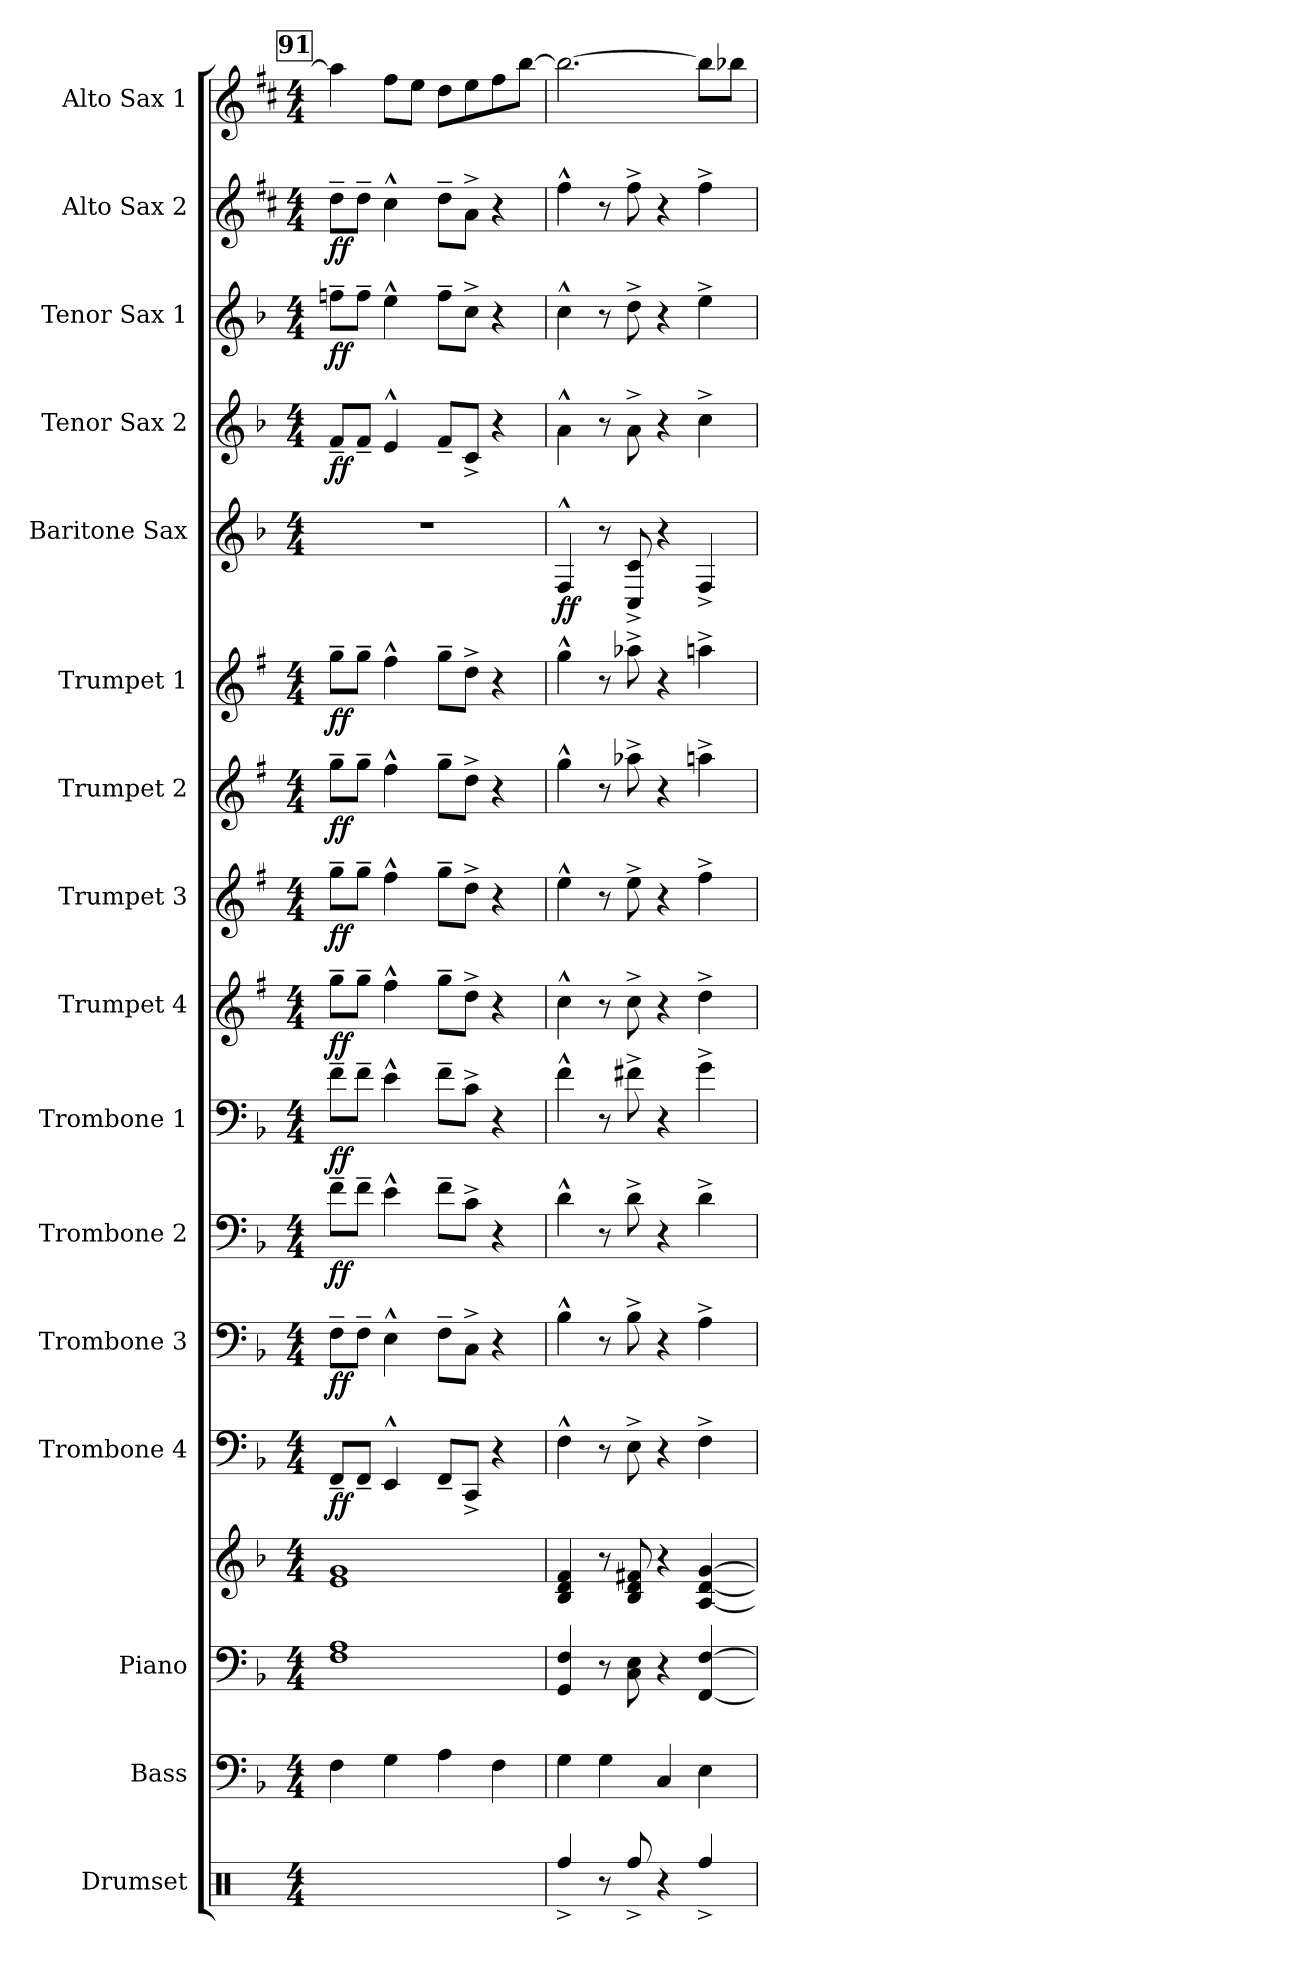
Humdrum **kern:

**kern	**kern	**kern	**kern	**kern	**dynam	**kern	**dynam	**kern	**dynam	**kern	**dynam	**kern	**dynam	**kern	**dynam	**kern	**dynam	**kern	**dynam	**kern	**dynam	**kern	**dynam	**kern	**dynam	**kern	**dynam	**kern
*part16	*part15	*part14	*part14	*part13	*part13	*part12	*part12	*part11	*part11	*part10	*part10	*part9	*part9	*part8	*part8	*part7	*part7	*part6	*part6	*part5	*part5	*part4	*part4	*part3	*part3	*part2	*part2	*part1
*staff17	*staff16	*staff15	*staff14	*staff13	*staff13	*staff12	*staff12	*staff11	*staff11	*staff10	*staff10	*staff9	*staff9	*staff8	*staff8	*staff7	*staff7	*staff6	*staff6	*staff5	*staff5	*staff4	*staff4	*staff3	*staff3	*staff2	*staff2	*staff1
*I"Drumset	*I"Bass	*I"Piano	*	*I"Trombone 4	*	*I"Trombone 3	*	*I"Trombone 2	*	*I"Trombone 1	*	*I"Trumpet 4	*	*I"Trumpet 3	*	*I"Trumpet 2	*	*I"Trumpet 1	*	*I"Baritone Sax	*	*I"Tenor Sax 2	*	*I"Tenor Sax 1	*	*I"Alto Sax 2	*	*I"Alto Sax 1
*I'Drs.	*I'Bass	*I'Piano	*	*I'Tbn. 4	*	*I'Tbn. 3	*	*I'Tbn. 2	*	*I'Tbn. 1	*	*I'Tpt. 4	*	*I'Tpt. 3	*	*I'Tpt. 2	*	*I'Tpt. 1	*	*I'Bari	*	*I'Tenor 2	*	*I'Tenor 1	*	*I'Alto 2	*	*I'Alto 1
*clefX	*clefF4	*clefF4	*clefG2	*clefF4	*	*clefF4	*	*clefF4	*	*clefF4	*	*clefG2	*	*clefG2	*	*clefG2	*	*clefG2	*	*clefG2	*	*clefG2	*	*clefG2	*	*clefG2	*	*clefG2
*	*ITrd7c12	*	*	*	*	*	*	*	*	*	*	*ITrd1c2	*	*ITrd1c2	*	*ITrd1c2	*	*ITrd1c2	*	*ITrd12c21	*	*ITrd8c14	*	*ITrd8c14	*	*ITrd5c9	*	*ITrd5c9
*k[]	*k[b-]	*k[b-]	*k[b-]	*k[b-]	*	*k[b-]	*	*k[b-]	*	*k[b-]	*	*k[b-]	*	*k[b-]	*	*k[b-]	*	*k[b-]	*	*k[b-]	*	*k[b-]	*	*k[b-]	*	*k[b-]	*	*k[b-]
*M4/4	*M4/4	*M4/4	*M4/4	*M4/4	*	*M4/4	*	*M4/4	*	*M4/4	*	*M4/4	*	*M4/4	*	*M4/4	*	*M4/4	*	*M4/4	*	*M4/4	*	*M4/4	*	*M4/4	*	*M4/4
!!LO:REH:place=s1:a:fs=14:t=91
=91	=91	=91	=91	=91	=91	=91	=91	=91	=91	=91	=91	=91	=91	=91	=91	=91	=91	=91	=91	=91	=91	=91	=91	=91	=91	=91	=91	=91
!	!	!	!	!	!LO:DY:b	!	!LO:DY:b	!	!LO:DY:b	!	!LO:DY:b	!	!LO:DY:b	!	!LO:DY:b	!	!LO:DY:b	!	!LO:DY:b	!	!	!	!LO:DY:b	!	!LO:DY:b	!	!LO:DY:b	!
4R	4FF\	1F 1A	1e 1g	8FF~/L	ff	8F~\L	ff	8f~\L	ff	8f~\L	ff	8ff~\L	ff	8ff~\L	ff	8ff~\L	ff	8ff~\L	ff	1r	.	8F~/L	ff	8fn~\L	ff	8f~\L	ff	4cc\]
.	.	.	.	8FF~/J	.	8F~\J	.	8f~\J	.	8f~\J	.	8ff~\J	.	8ff~\J	.	8ff~\J	.	8ff~\J	.	.	.	8F~/J	.	8f~\J	.	8f~\J	.	.
4R	4GG\	.	.	4EE^^/	.	4E^^\	.	4e^^\	.	4e^^\	.	4ee^^\	.	4ee^^\	.	4ee^^\	.	4ee^^\	.	.	.	4E^^/	.	4e^^\	.	4e^^\	.	8a\L
.	.	.	.	.	.	.	.	.	.	.	.	.	.	.	.	.	.	.	.	.	.	.	.	.	.	.	.	8g\J
4R	4AA\	.	.	8FF~/L	.	8F~\L	.	8f~\L	.	8f~\L	.	8ff~\L	.	8ff~\L	.	8ff~\L	.	8ff~\L	.	.	.	8F~/L	.	8f~\L	.	8f~\L	.	8f\L
.	.	.	.	8CC^/J	.	8C^\J	.	8c^\J	.	8c^\J	.	8cc^\J	.	8cc^\J	.	8cc^\J	.	8cc^\J	.	.	.	8C^/J	.	8c^\J	.	8c^\J	.	8g\
4R	4FF\	.	.	4r	.	4r	.	4r	.	4r	.	4r	.	4r	.	4r	.	4r	.	.	.	4r	.	4r	.	4r	.	8a\
.	.	.	.	.	.	.	.	.	.	.	.	.	.	.	.	.	.	.	.	.	.	.	.	.	.	.	.	[8dd\J
!!LO:PB:g=z
=92	=92	=92	=92	=92	=92	=92	=92	=92	=92	=92	=92	=92	=92	=92	=92	=92	=92	=92	=92	=92	=92	=92	=92	=92	=92	=92	=92	=92
*^	*	*	*	*	*	*	*	*	*	*	*	*	*	*	*	*	*	*	*	*	*	*	*	*	*	*	*	*
!	!	!	!	!	!	!	!	!	!	!	!	!	!	!	!	!	!	!	!	!	!	!LO:DY:b	!	!	!	!	!	!	!
4Rff^/	4R\	4GG\	4GG/ 4F/	4B-/ 4d/ 4f/	4F^^\	.	4B-^^\	.	4d^^\	.	4f^^\	.	4b-^^\	.	4dd^^\	.	4ff^^\	.	4ff^^\	.	4FF^^/	ff	4A^^\	.	4c^^\	.	4a^^\	.	2.dd\_
8r	4R\	4GG\	8r	8r	8r	.	8r	.	8r	.	8r	.	8r	.	8r	.	8r	.	8r	.	8r	.	8r	.	8r	.	8r	.	.
8Rff^/	.	.	8C\ 8E\	8B-/ 8d/ 8f#X/	8E^\	.	8B-^\	.	8d^\	.	8f#X^\	.	8b-^\	.	8dd^\	.	8gg-X^\	.	8gg-X^\	.	8CC/^ 8C/^	.	8A^\	.	8d^\	.	8a^\	.	.
4r	4R\	4CC/	4r	4r	4r	.	4r	.	4r	.	4r	.	4r	.	4r	.	4r	.	4r	.	4r	.	4r	.	4r	.	4r	.	.
4Rff^/	4R\	4EE\	[4FF/ [4F/	[4A/ [4d/ [4g/	4F^\	.	4A^\	.	4d^\	.	4g^\	.	4cc^\	.	4ee^\	.	4ggn^\	.	4ggn^\	.	4FF^/	.	4c^\	.	4e^\	.	4a^\	.	8dd\L]
.	.	.	.	.	.	.	.	.	.	.	.	.	.	.	.	.	.	.	.	.	.	.	.	.	.	.	.	.	8dd-X\J
*v	*v	*	*	*	*	*	*	*	*	*	*	*	*	*	*	*	*	*	*	*	*	*	*	*	*	*	*	*	*
=	=	=	=	=	=	=	=	=	=	=	=	=	=	=	=	=	=	=	=	=	=	=	=	=	=	=	=	=
*-	*-	*-	*-	*-	*-	*-	*-	*-	*-	*-	*-	*-	*-	*-	*-	*-	*-	*-	*-	*-	*-	*-	*-	*-	*-	*-	*-	*-
